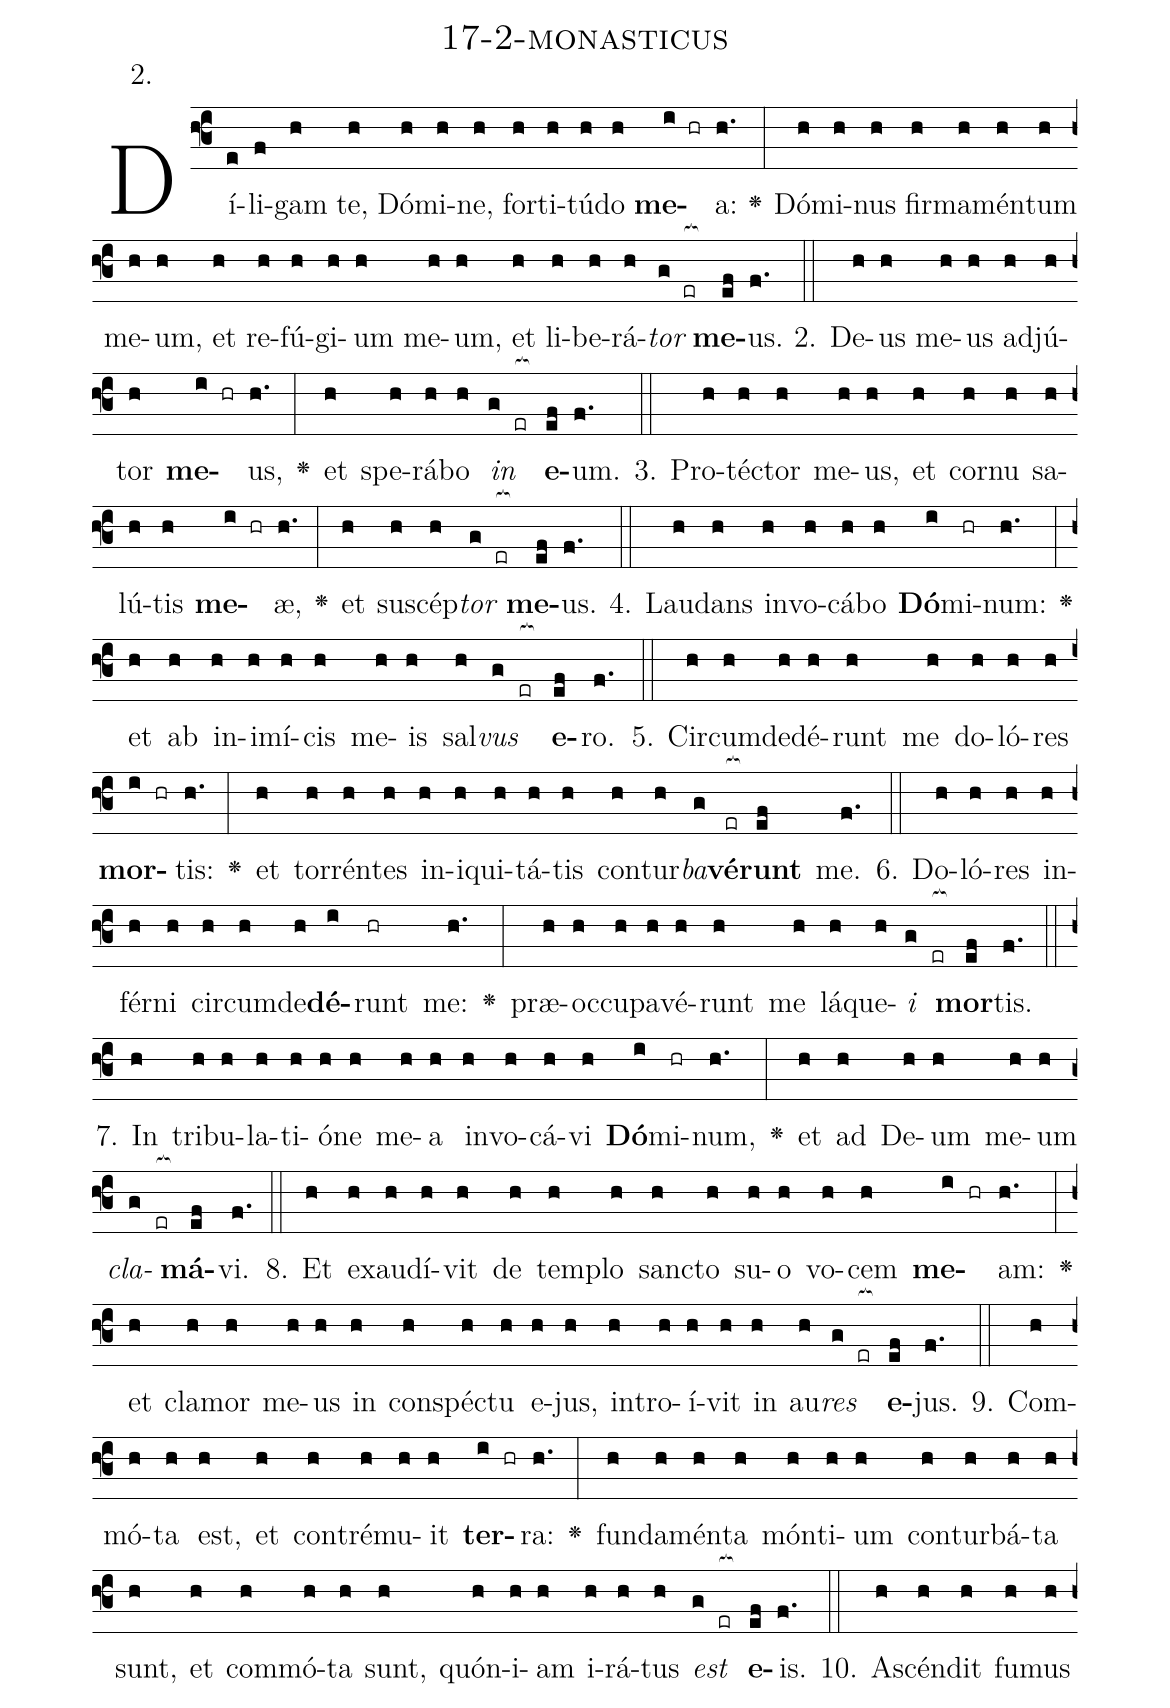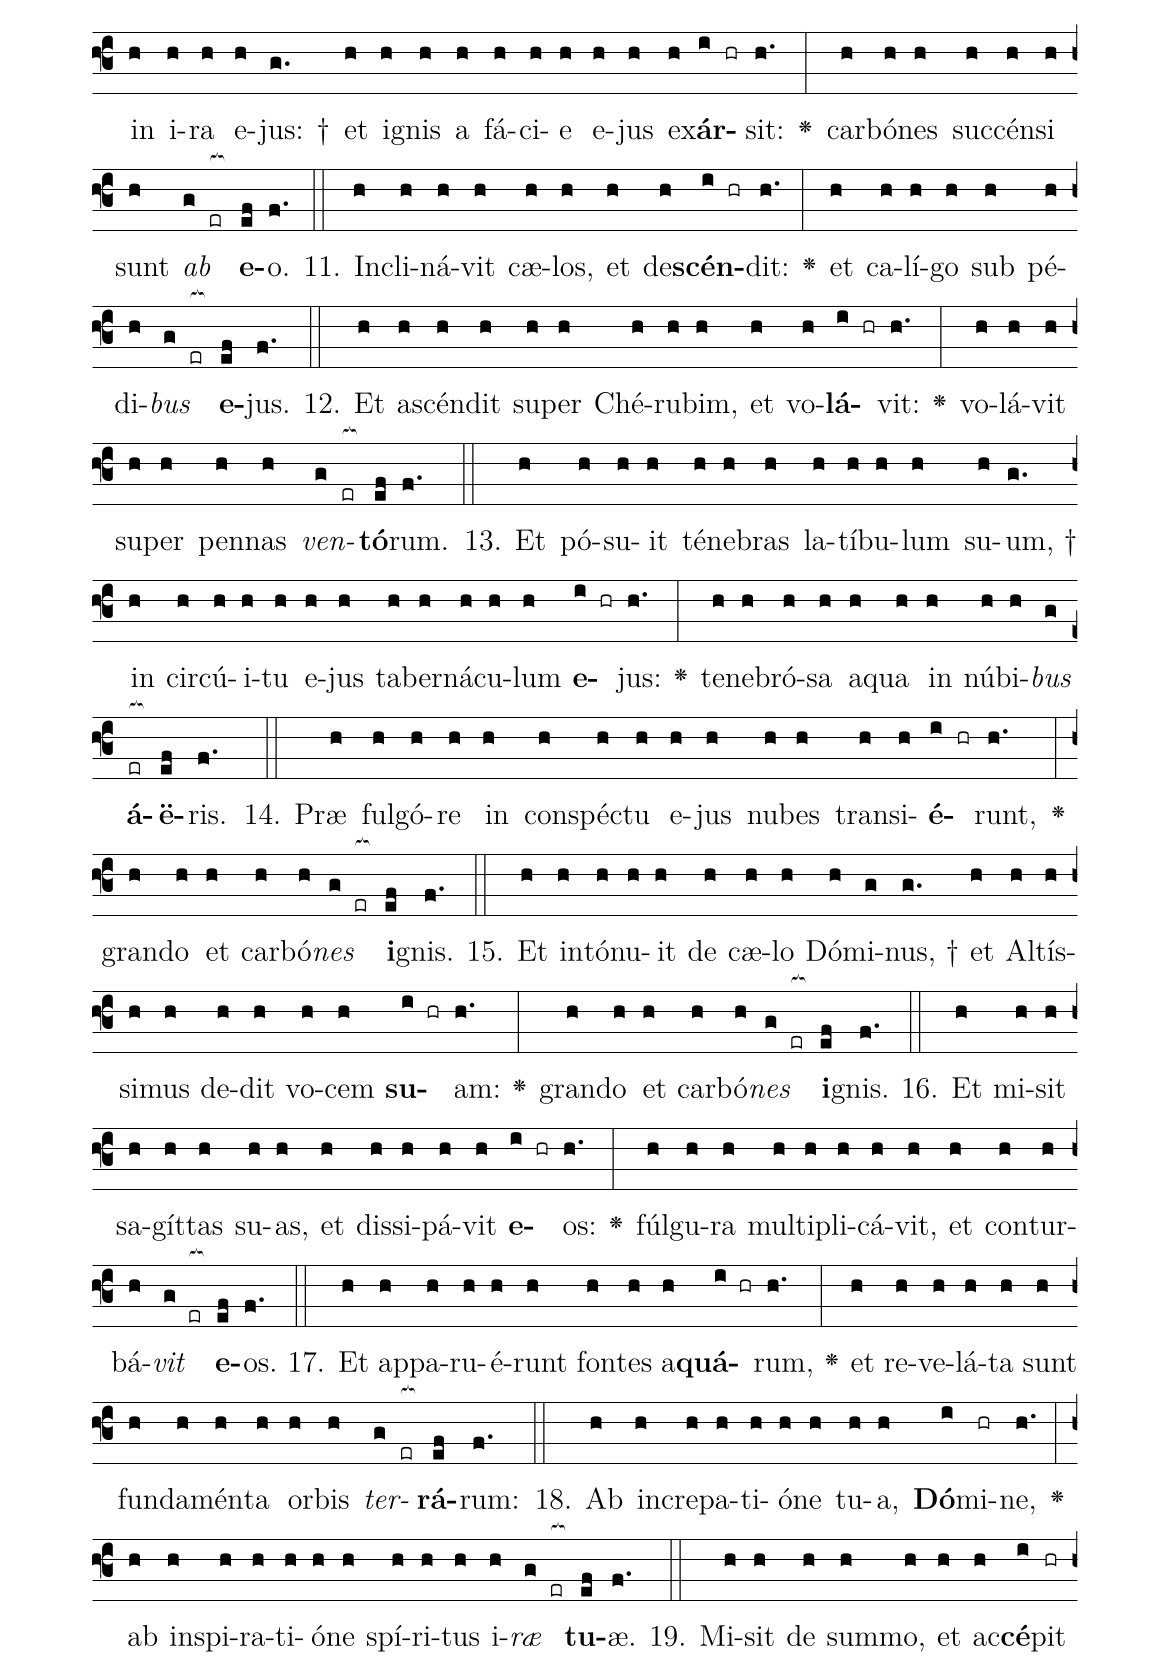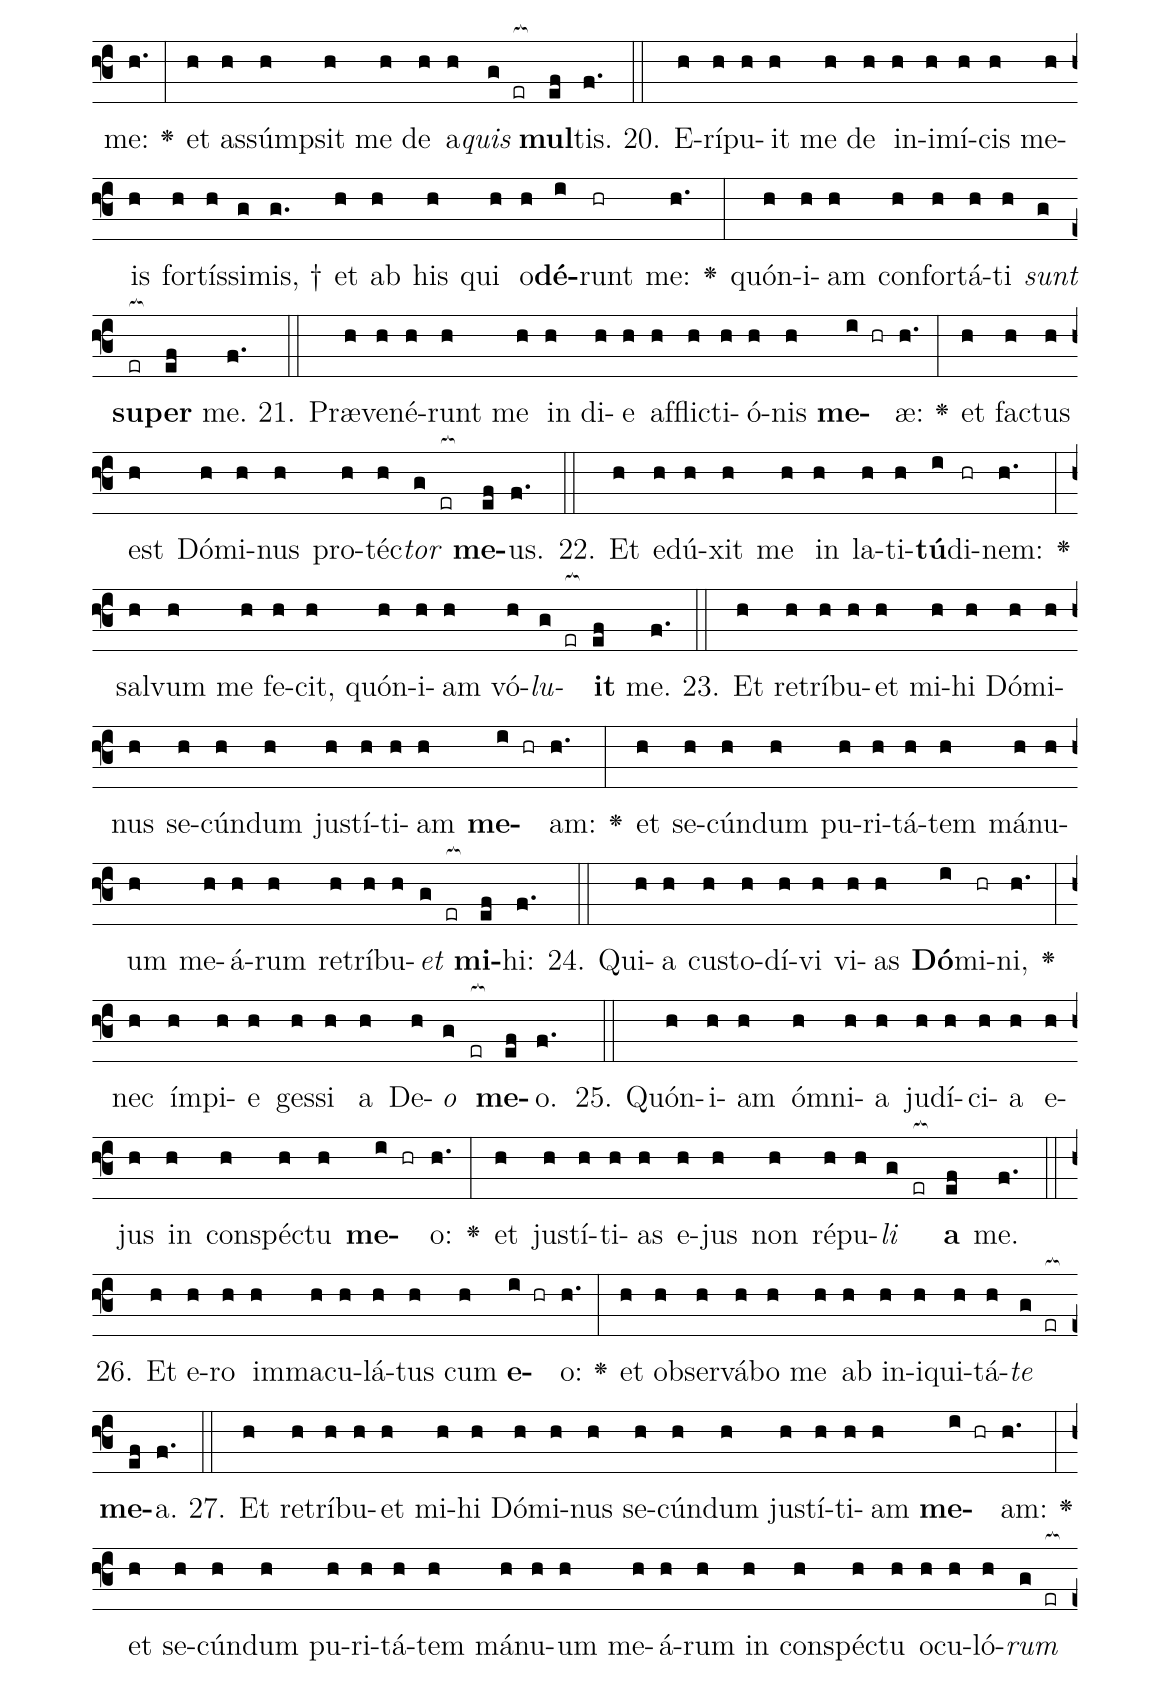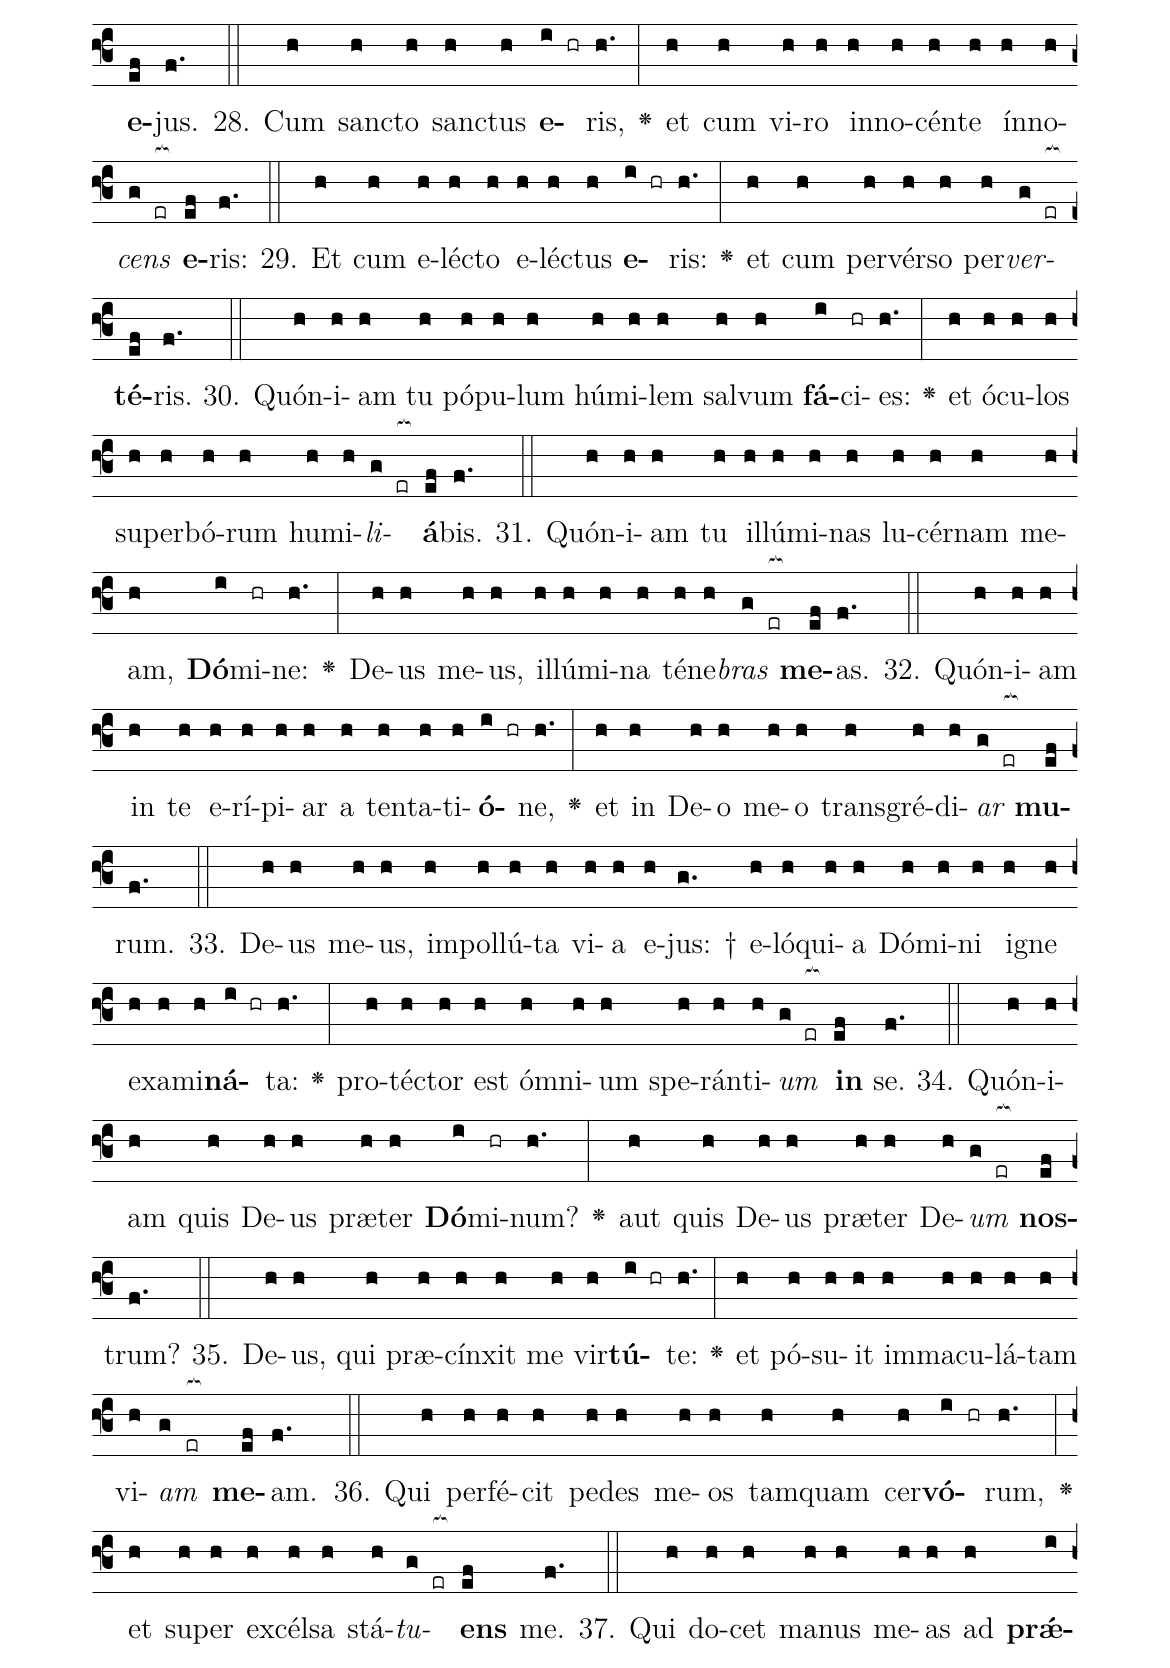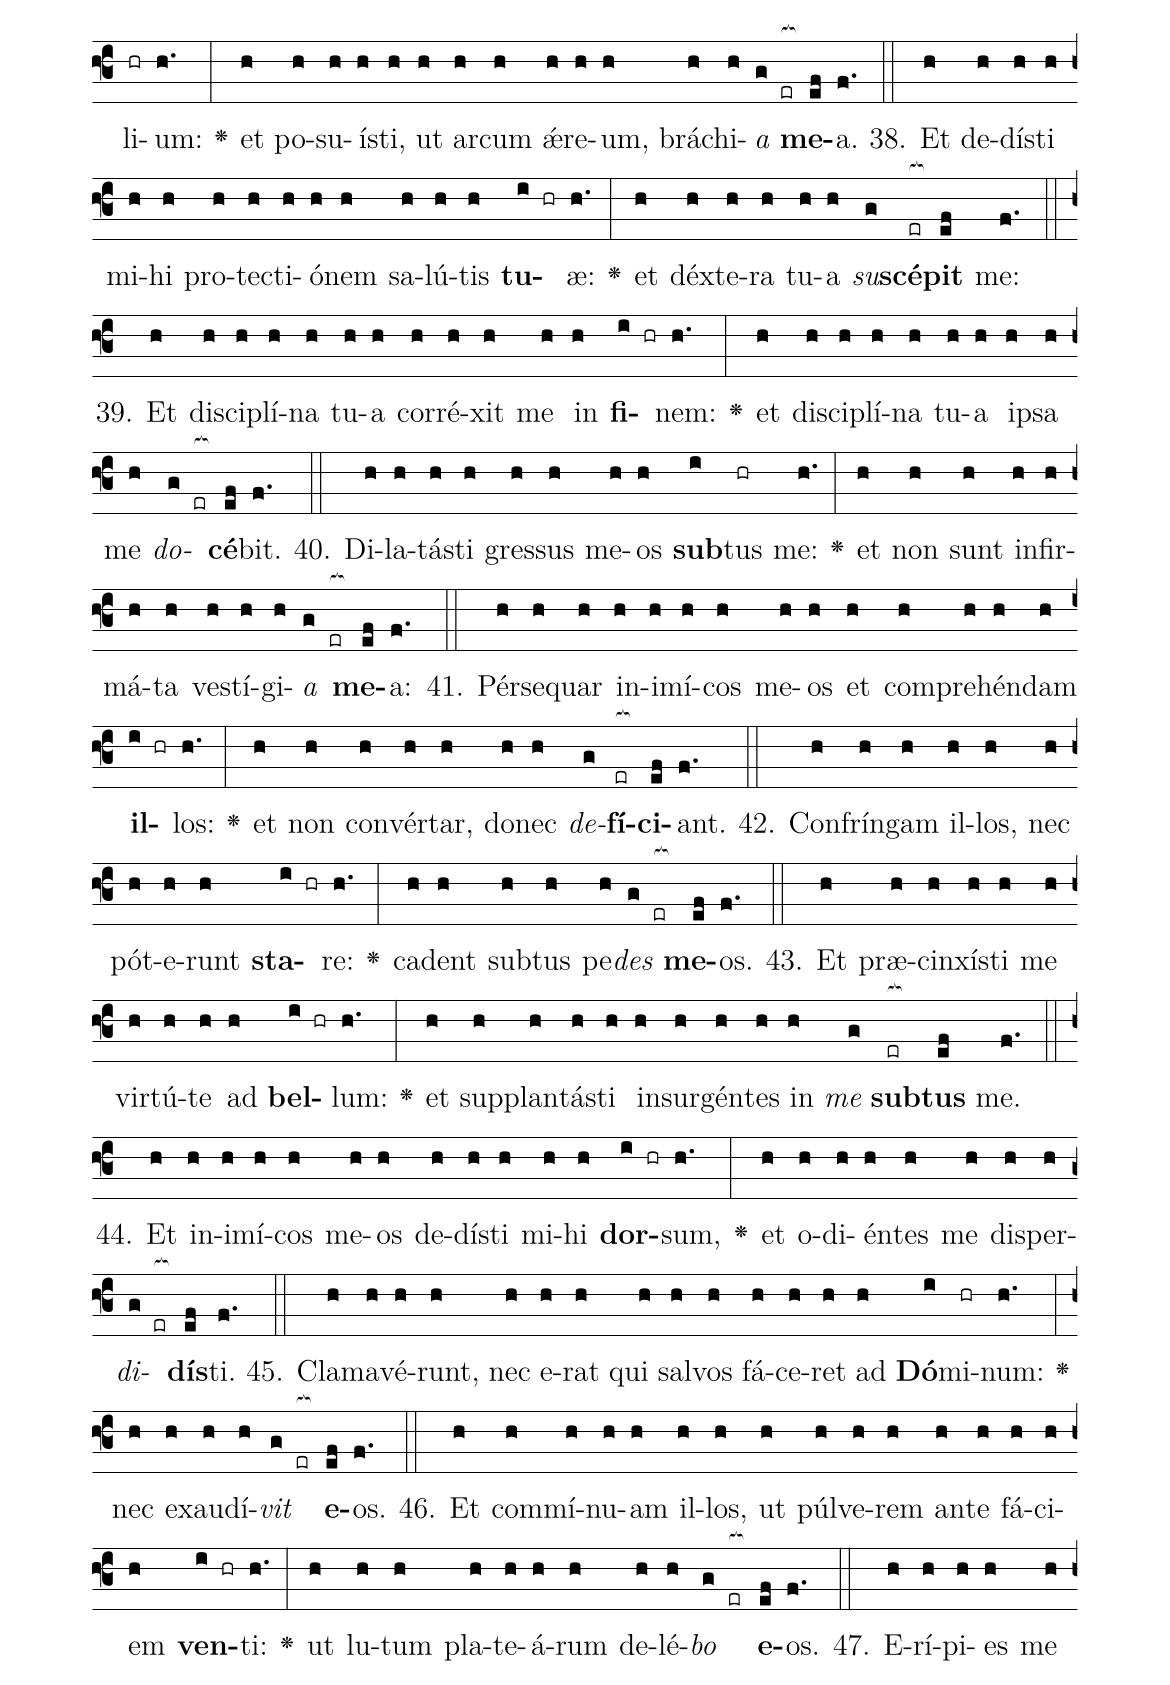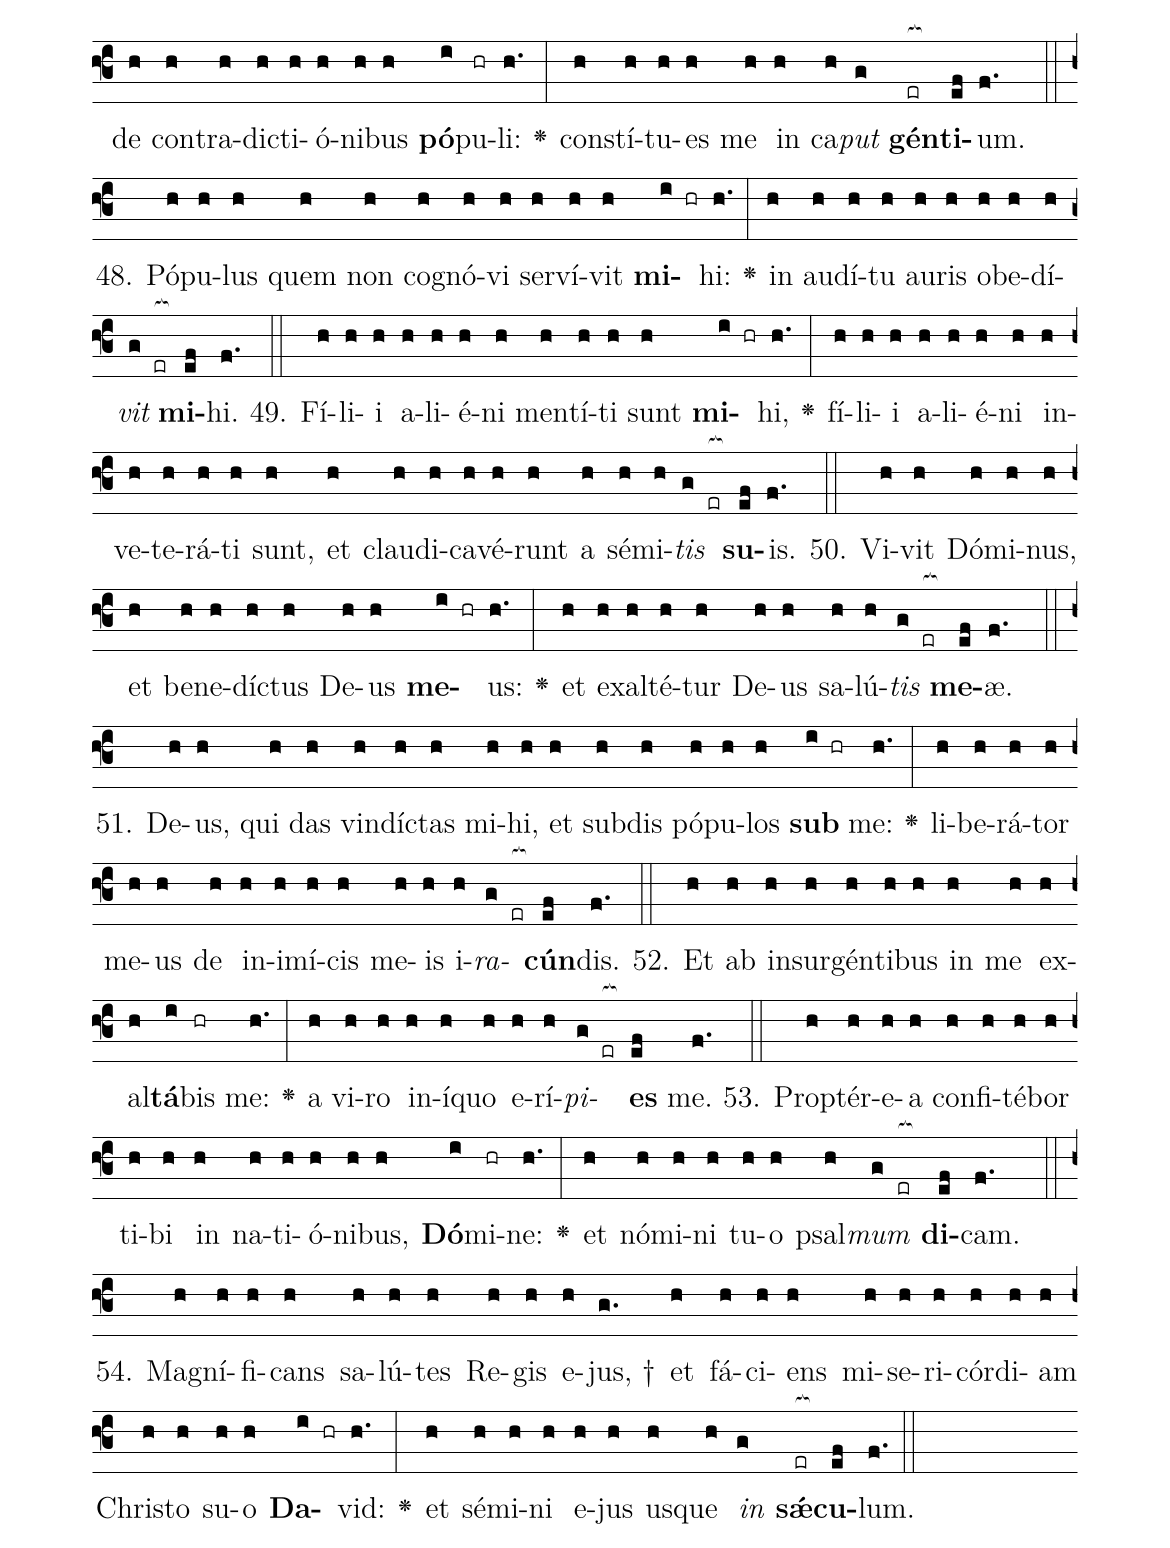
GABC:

name: 17-2-monasticus;
annotation: 2.;
%%
(f3)Dí(e)li(f)gam(h) te,(h) Dó(h)mi(h)ne,(h) for(h)ti(h)tú(h)do(h) <b>me</b>(i hr)a:(h.) <v>\greheightstar</v>(:) Dó(h)mi(h)nus(h) fir(h)ma(h)mén(h)tum(h) me(h)um,(h) et(h) re(h)fú(h)gi(h)um(h) me(h)um,(h) et(h) li(h)be(h)rá(h)<i>tor</i>(g er[ocb:1{]) <b>me</b>(ef[ocb:0}])us.(f.) (::)
2. De(h)us(h) me(h)us(h) ad(h)jú(h)tor(h) <b>me</b>(i hr)us,(h.) <v>\greheightstar</v>(:) et(h) spe(h)rá(h)bo(h) <i>in</i>(g er[ocb:1{]) <b>e</b>(ef[ocb:0}])um.(f.) (::)
3. Pro(h)téc(h)tor(h) me(h)us,(h) et(h) cor(h)nu(h) sa(h)lú(h)tis(h) <b>me</b>(i hr)æ,(h.) <v>\greheightstar</v>(:) et(h) su(h)scép(h)<i>tor</i>(g er[ocb:1{]) <b>me</b>(ef[ocb:0}])us.(f.) (::)
4. Lau(h)dans(h) in(h)vo(h)cá(h)bo(h) <b>Dó</b>(i)mi(hr)num:(h.) <v>\greheightstar</v>(:) et(h) ab(h) in(h)i(h)mí(h)cis(h) me(h)is(h) sal(h)<i>vus</i>(g er[ocb:1{]) <b>e</b>(ef[ocb:0}])ro.(f.) (::)
5. Cir(h)cum(h)de(h)dé(h)runt(h) me(h) do(h)ló(h)res(h) <b>mor</b>(i hr)tis:(h.) <v>\greheightstar</v>(:) et(h) tor(h)rén(h)tes(h) in(h)i(h)qui(h)tá(h)tis(h) con(h)tur(h)<i>ba</i>(g)<b>vé</b>(er[ocb:1{])<b>runt</b>(ef[ocb:0}]) me.(f.) (::)
6. Do(h)ló(h)res(h) in(h)fér(h)ni(h) cir(h)cum(h)de(h)<b>dé</b>(i)runt(hr) me:(h.) <v>\greheightstar</v>(:) præ(h)oc(h)cu(h)pa(h)vé(h)runt(h) me(h) lá(h)que(h)<i>i</i>(g er[ocb:1{]) <b>mor</b>(ef[ocb:0}])tis.(f.) (::)
7. In(h) tri(h)bu(h)la(h)ti(h)ó(h)ne(h) me(h)a(h) in(h)vo(h)cá(h)vi(h) <b>Dó</b>(i)mi(hr)num,(h.) <v>\greheightstar</v>(:) et(h) ad(h) De(h)um(h) me(h)um(h) <i>cla</i>(g er[ocb:1{])<b>má</b>(ef[ocb:0}])vi.(f.) (::)
8. Et(h) ex(h)au(h)dí(h)vit(h) de(h) tem(h)plo(h) sanc(h)to(h) su(h)o(h) vo(h)cem(h) <b>me</b>(i hr)am:(h.) <v>\greheightstar</v>(:) et(h) cla(h)mor(h) me(h)us(h) in(h) con(h)spéc(h)tu(h) e(h)jus,(h) in(h)tro(h)í(h)vit(h) in(h) au(h)<i>res</i>(g er[ocb:1{]) <b>e</b>(ef[ocb:0}])jus.(f.) (::)
9. Com(h)mó(h)ta(h) est,(h) et(h) con(h)tré(h)mu(h)it(h) <b>ter</b>(i hr)ra:(h.) <v>\greheightstar</v>(:) fun(h)da(h)mén(h)ta(h) món(h)ti(h)um(h) con(h)tur(h)bá(h)ta(h) sunt,(h) et(h) com(h)mó(h)ta(h) sunt,(h) quón(h)i(h)am(h) i(h)rá(h)tus(h) <i>est</i>(g er[ocb:1{]) <b>e</b>(ef[ocb:0}])is.(f.) (::)
10. A(h)scén(h)dit(h) fu(h)mus(h) in(h) i(h)ra(h) e(h)jus: †(g.) et(h) i(h)gnis(h) a(h) fá(h)ci(h)e(h) e(h)jus(h) ex(h)<b>ár</b>(i hr)sit:(h.) <v>\greheightstar</v>(:) car(h)bó(h)nes(h) suc(h)cén(h)si(h) sunt(h) <i>ab</i>(g er[ocb:1{]) <b>e</b>(ef[ocb:0}])o.(f.) (::)
11. In(h)cli(h)ná(h)vit(h) cæ(h)los,(h) et(h) de(h)<b>scén</b>(i hr)dit:(h.) <v>\greheightstar</v>(:) et(h) ca(h)lí(h)go(h) sub(h) pé(h)di(h)<i>bus</i>(g er[ocb:1{]) <b>e</b>(ef[ocb:0}])jus.(f.) (::)
12. Et(h) a(h)scén(h)dit(h) su(h)per(h) Ché(h)ru(h)bim,(h) et(h) vo(h)<b>lá</b>(i hr)vit:(h.) <v>\greheightstar</v>(:) vo(h)lá(h)vit(h) su(h)per(h) pen(h)nas(h) <i>ven</i>(g er[ocb:1{])<b>tó</b>(ef[ocb:0}])rum.(f.) (::)
13. Et(h) pó(h)su(h)it(h) té(h)ne(h)bras(h) la(h)tí(h)bu(h)lum(h) su(h)um, †(g.) in(h) cir(h)cú(h)i(h)tu(h) e(h)jus(h) ta(h)ber(h)ná(h)cu(h)lum(h) <b>e</b>(i hr)jus:(h.) <v>\greheightstar</v>(:) te(h)ne(h)bró(h)sa(h) a(h)qua(h) in(h) nú(h)bi(h)<i>bus</i>(g) <b>á</b>(er[ocb:1{])<b>ë</b>(ef[ocb:0}])ris.(f.) (::)
14. Præ(h) ful(h)gó(h)re(h) in(h) con(h)spéc(h)tu(h) e(h)jus(h) nu(h)bes(h) trans(h)i(h)<b>é</b>(i hr)runt,(h.) <v>\greheightstar</v>(:) gran(h)do(h) et(h) car(h)bó(h)<i>nes</i>(g er[ocb:1{]) <b>i</b>(ef[ocb:0}])gnis.(f.) (::)
15. Et(h) in(h)tó(h)nu(h)it(h) de(h) cæ(h)lo(h) Dó(h)mi(g)nus, †(g.) et(h) Al(h)tís(h)si(h)mus(h) de(h)dit(h) vo(h)cem(h) <b>su</b>(i hr)am:(h.) <v>\greheightstar</v>(:) gran(h)do(h) et(h) car(h)bó(h)<i>nes</i>(g er[ocb:1{]) <b>i</b>(ef[ocb:0}])gnis.(f.) (::)
16. Et(h) mi(h)sit(h) sa(h)gít(h)tas(h) su(h)as,(h) et(h) dis(h)si(h)pá(h)vit(h) <b>e</b>(i hr)os:(h.) <v>\greheightstar</v>(:) fúl(h)gu(h)ra(h) mul(h)ti(h)pli(h)cá(h)vit,(h) et(h) con(h)tur(h)bá(h)<i>vit</i>(g er[ocb:1{]) <b>e</b>(ef[ocb:0}])os.(f.) (::)
17. Et(h) ap(h)pa(h)ru(h)é(h)runt(h) fon(h)tes(h) a(h)<b>quá</b>(i hr)rum,(h.) <v>\greheightstar</v>(:) et(h) re(h)ve(h)lá(h)ta(h) sunt(h) fun(h)da(h)mén(h)ta(h) or(h)bis(h) <i>ter</i>(g er[ocb:1{])<b>rá</b>(ef[ocb:0}])rum:(f.) (::)
18. Ab(h) in(h)cre(h)pa(h)ti(h)ó(h)ne(h) tu(h)a,(h) <b>Dó</b>(i)mi(hr)ne,(h.) <v>\greheightstar</v>(:) ab(h) in(h)spi(h)ra(h)ti(h)ó(h)ne(h) spí(h)ri(h)tus(h) i(h)<i>ræ</i>(g er[ocb:1{]) <b>tu</b>(ef[ocb:0}])æ.(f.) (::)
19. Mi(h)sit(h) de(h) sum(h)mo,(h) et(h) ac(h)<b>cé</b>(i)pit(hr) me:(h.) <v>\greheightstar</v>(:) et(h) as(h)súmp(h)sit(h) me(h) de(h) a(h)<i>quis</i>(g er[ocb:1{]) <b>mul</b>(ef[ocb:0}])tis.(f.) (::)
20. E(h)rí(h)pu(h)it(h) me(h) de(h) in(h)i(h)mí(h)cis(h) me(h)is(h) for(h)tís(h)si(g)mis, †(g.) et(h) ab(h) his(h) qui(h) o(h)<b>dé</b>(i)runt(hr) me:(h.) <v>\greheightstar</v>(:) quón(h)i(h)am(h) con(h)for(h)tá(h)ti(h) <i>sunt</i>(g) <b>su</b>(er[ocb:1{])<b>per</b>(ef[ocb:0}]) me.(f.) (::)
21. Præ(h)ve(h)né(h)runt(h) me(h) in(h) di(h)e(h) af(h)flic(h)ti(h)ó(h)nis(h) <b>me</b>(i hr)æ:(h.) <v>\greheightstar</v>(:) et(h) fac(h)tus(h) est(h) Dó(h)mi(h)nus(h) pro(h)téc(h)<i>tor</i>(g er[ocb:1{]) <b>me</b>(ef[ocb:0}])us.(f.) (::)
22. Et(h) e(h)dú(h)xit(h) me(h) in(h) la(h)ti(h)<b>tú</b>(i)di(hr)nem:(h.) <v>\greheightstar</v>(:) sal(h)vum(h) me(h) fe(h)cit,(h) quón(h)i(h)am(h) vó(h)<i>lu</i>(g er[ocb:1{])<b>it</b>(ef[ocb:0}]) me.(f.) (::)
23. Et(h) re(h)trí(h)bu(h)et(h) mi(h)hi(h) Dó(h)mi(h)nus(h) se(h)cún(h)dum(h) jus(h)tí(h)ti(h)am(h) <b>me</b>(i hr)am:(h.) <v>\greheightstar</v>(:) et(h) se(h)cún(h)dum(h) pu(h)ri(h)tá(h)tem(h) má(h)nu(h)um(h) me(h)á(h)rum(h) re(h)trí(h)bu(h)<i>et</i>(g er[ocb:1{]) <b>mi</b>(ef[ocb:0}])hi:(f.) (::)
24. Qui(h)a(h) cus(h)to(h)dí(h)vi(h) vi(h)as(h) <b>Dó</b>(i)mi(hr)ni,(h.) <v>\greheightstar</v>(:) nec(h) ím(h)pi(h)e(h) ges(h)si(h) a(h) De(h)<i>o</i>(g er[ocb:1{]) <b>me</b>(ef[ocb:0}])o.(f.) (::)
25. Quón(h)i(h)am(h) óm(h)ni(h)a(h) ju(h)dí(h)ci(h)a(h) e(h)jus(h) in(h) con(h)spéc(h)tu(h) <b>me</b>(i hr)o:(h.) <v>\greheightstar</v>(:) et(h) jus(h)tí(h)ti(h)as(h) e(h)jus(h) non(h) ré(h)pu(h)<i>li</i>(g er[ocb:1{]) <b>a</b>(ef[ocb:0}]) me.(f.) (::)
26. Et(h) e(h)ro(h) im(h)ma(h)cu(h)lá(h)tus(h) cum(h) <b>e</b>(i hr)o:(h.) <v>\greheightstar</v>(:) et(h) ob(h)ser(h)vá(h)bo(h) me(h) ab(h) in(h)i(h)qui(h)tá(h)<i>te</i>(g er[ocb:1{]) <b>me</b>(ef[ocb:0}])a.(f.) (::)
27. Et(h) re(h)trí(h)bu(h)et(h) mi(h)hi(h) Dó(h)mi(h)nus(h) se(h)cún(h)dum(h) jus(h)tí(h)ti(h)am(h) <b>me</b>(i hr)am:(h.) <v>\greheightstar</v>(:) et(h) se(h)cún(h)dum(h) pu(h)ri(h)tá(h)tem(h) má(h)nu(h)um(h) me(h)á(h)rum(h) in(h) con(h)spéc(h)tu(h) o(h)cu(h)ló(h)<i>rum</i>(g er[ocb:1{]) <b>e</b>(ef[ocb:0}])jus.(f.) (::)
28. Cum(h) sanc(h)to(h) sanc(h)tus(h) <b>e</b>(i hr)ris,(h.) <v>\greheightstar</v>(:) et(h) cum(h) vi(h)ro(h) in(h)no(h)cén(h)te(h) ín(h)no(h)<i>cens</i>(g er[ocb:1{]) <b>e</b>(ef[ocb:0}])ris:(f.) (::)
29. Et(h) cum(h) e(h)léc(h)to(h) e(h)léc(h)tus(h) <b>e</b>(i hr)ris:(h.) <v>\greheightstar</v>(:) et(h) cum(h) per(h)vér(h)so(h) per(h)<i>ver</i>(g er[ocb:1{])<b>té</b>(ef[ocb:0}])ris.(f.) (::)
30. Quón(h)i(h)am(h) tu(h) pó(h)pu(h)lum(h) hú(h)mi(h)lem(h) sal(h)vum(h) <b>fá</b>(i)ci(hr)es:(h.) <v>\greheightstar</v>(:) et(h) ó(h)cu(h)los(h) su(h)per(h)bó(h)rum(h) hu(h)mi(h)<i>li</i>(g er[ocb:1{])<b>á</b>(ef[ocb:0}])bis.(f.) (::)
31. Quón(h)i(h)am(h) tu(h) il(h)lú(h)mi(h)nas(h) lu(h)cér(h)nam(h) me(h)am,(h) <b>Dó</b>(i)mi(hr)ne:(h.) <v>\greheightstar</v>(:) De(h)us(h) me(h)us,(h) il(h)lú(h)mi(h)na(h) té(h)ne(h)<i>bras</i>(g er[ocb:1{]) <b>me</b>(ef[ocb:0}])as.(f.) (::)
32. Quón(h)i(h)am(h) in(h) te(h) e(h)rí(h)pi(h)ar(h) a(h) ten(h)ta(h)ti(h)<b>ó</b>(i hr)ne,(h.) <v>\greheightstar</v>(:) et(h) in(h) De(h)o(h) me(h)o(h) trans(h)gré(h)di(h)<i>ar</i>(g er[ocb:1{]) <b>mu</b>(ef[ocb:0}])rum.(f.) (::)
33. De(h)us(h) me(h)us,(h) im(h)pol(h)lú(h)ta(h) vi(h)a(h) e(h)jus: †(g.) e(h)ló(h)qui(h)a(h) Dó(h)mi(h)ni(h) i(h)gne(h) ex(h)a(h)mi(h)<b>ná</b>(i hr)ta:(h.) <v>\greheightstar</v>(:) pro(h)téc(h)tor(h) est(h) óm(h)ni(h)um(h) spe(h)rán(h)ti(h)<i>um</i>(g er[ocb:1{]) <b>in</b>(ef[ocb:0}]) se.(f.) (::)
34. Quón(h)i(h)am(h) quis(h) De(h)us(h) præ(h)ter(h) <b>Dó</b>(i)mi(hr)num?(h.) <v>\greheightstar</v>(:) aut(h) quis(h) De(h)us(h) præ(h)ter(h) De(h)<i>um</i>(g er[ocb:1{]) <b>nos</b>(ef[ocb:0}])trum?(f.) (::)
35. De(h)us,(h) qui(h) præ(h)cín(h)xit(h) me(h) vir(h)<b>tú</b>(i hr)te:(h.) <v>\greheightstar</v>(:) et(h) pó(h)su(h)it(h) im(h)ma(h)cu(h)lá(h)tam(h) vi(h)<i>am</i>(g er[ocb:1{]) <b>me</b>(ef[ocb:0}])am.(f.) (::)
36. Qui(h) per(h)fé(h)cit(h) pe(h)des(h) me(h)os(h) tam(h)quam(h) cer(h)<b>vó</b>(i hr)rum,(h.) <v>\greheightstar</v>(:) et(h) su(h)per(h) ex(h)cél(h)sa(h) stá(h)<i>tu</i>(g er[ocb:1{])<b>ens</b>(ef[ocb:0}]) me.(f.) (::)
37. Qui(h) do(h)cet(h) ma(h)nus(h) me(h)as(h) ad(h) <b>prǽ</b>(i)li(hr)um:(h.) <v>\greheightstar</v>(:) et(h) po(h)su(h)ís(h)ti,(h) ut(h) ar(h)cum(h) ǽ(h)re(h)um,(h) brá(h)chi(h)<i>a</i>(g er[ocb:1{]) <b>me</b>(ef[ocb:0}])a.(f.) (::)
38. Et(h) de(h)dís(h)ti(h) mi(h)hi(h) pro(h)tec(h)ti(h)ó(h)nem(h) sa(h)lú(h)tis(h) <b>tu</b>(i hr)æ:(h.) <v>\greheightstar</v>(:) et(h) déx(h)te(h)ra(h) tu(h)a(h) <i>su</i>(g)<b>scé</b>(er[ocb:1{])<b>pit</b>(ef[ocb:0}]) me:(f.) (::)
39. Et(h) di(h)sci(h)plí(h)na(h) tu(h)a(h) cor(h)ré(h)xit(h) me(h) in(h) <b>fi</b>(i hr)nem:(h.) <v>\greheightstar</v>(:) et(h) di(h)sci(h)plí(h)na(h) tu(h)a(h) ip(h)sa(h) me(h) <i>do</i>(g er[ocb:1{])<b>cé</b>(ef[ocb:0}])bit.(f.) (::)
40. Di(h)la(h)tás(h)ti(h) gres(h)sus(h) me(h)os(h) <b>sub</b>(i)tus(hr) me:(h.) <v>\greheightstar</v>(:) et(h) non(h) sunt(h) in(h)fir(h)má(h)ta(h) ves(h)tí(h)gi(h)<i>a</i>(g er[ocb:1{]) <b>me</b>(ef[ocb:0}])a:(f.) (::)
41. Pér(h)se(h)quar(h) in(h)i(h)mí(h)cos(h) me(h)os(h) et(h) com(h)pre(h)hén(h)dam(h) <b>il</b>(i hr)los:(h.) <v>\greheightstar</v>(:) et(h) non(h) con(h)vér(h)tar,(h) do(h)nec(h) <i>de</i>(g)<b>fí</b>(er[ocb:1{])<b>ci</b>(ef[ocb:0}])ant.(f.) (::)
42. Con(h)frín(h)gam(h) il(h)los,(h) nec(h) pót(h)e(h)runt(h) <b>sta</b>(i hr)re:(h.) <v>\greheightstar</v>(:) ca(h)dent(h) sub(h)tus(h) pe(h)<i>des</i>(g er[ocb:1{]) <b>me</b>(ef[ocb:0}])os.(f.) (::)
43. Et(h) præ(h)cin(h)xís(h)ti(h) me(h) vir(h)tú(h)te(h) ad(h) <b>bel</b>(i hr)lum:(h.) <v>\greheightstar</v>(:) et(h) sup(h)plan(h)tás(h)ti(h) in(h)sur(h)gén(h)tes(h) in(h) <i>me</i>(g) <b>sub</b>(er[ocb:1{])<b>tus</b>(ef[ocb:0}]) me.(f.) (::)
44. Et(h) in(h)i(h)mí(h)cos(h) me(h)os(h) de(h)dís(h)ti(h) mi(h)hi(h) <b>dor</b>(i hr)sum,(h.) <v>\greheightstar</v>(:) et(h) o(h)di(h)én(h)tes(h) me(h) dis(h)per(h)<i>di</i>(g er[ocb:1{])<b>dís</b>(ef[ocb:0}])ti.(f.) (::)
45. Cla(h)ma(h)vé(h)runt,(h) nec(h) e(h)rat(h) qui(h) sal(h)vos(h) fá(h)ce(h)ret(h) ad(h) <b>Dó</b>(i)mi(hr)num:(h.) <v>\greheightstar</v>(:) nec(h) ex(h)au(h)dí(h)<i>vit</i>(g er[ocb:1{]) <b>e</b>(ef[ocb:0}])os.(f.) (::)
46. Et(h) com(h)mí(h)nu(h)am(h) il(h)los,(h) ut(h) púl(h)ve(h)rem(h) an(h)te(h) fá(h)ci(h)em(h) <b>ven</b>(i hr)ti:(h.) <v>\greheightstar</v>(:) ut(h) lu(h)tum(h) pla(h)te(h)á(h)rum(h) de(h)lé(h)<i>bo</i>(g er[ocb:1{]) <b>e</b>(ef[ocb:0}])os.(f.) (::)
47. E(h)rí(h)pi(h)es(h) me(h) de(h) con(h)tra(h)dic(h)ti(h)ó(h)ni(h)bus(h) <b>pó</b>(i)pu(hr)li:(h.) <v>\greheightstar</v>(:) con(h)stí(h)tu(h)es(h) me(h) in(h) ca(h)<i>put</i>(g) <b>gén</b>(er[ocb:1{])<b>ti</b>(ef[ocb:0}])um.(f.) (::)
48. Pó(h)pu(h)lus(h) quem(h) non(h) co(h)gnó(h)vi(h) ser(h)ví(h)vit(h) <b>mi</b>(i hr)hi:(h.) <v>\greheightstar</v>(:) in(h) au(h)dí(h)tu(h) au(h)ris(h) ob(h)e(h)dí(h)<i>vit</i>(g er[ocb:1{]) <b>mi</b>(ef[ocb:0}])hi.(f.) (::)
49. Fí(h)li(h)i(h) a(h)li(h)é(h)ni(h) men(h)tí(h)ti(h) sunt(h) <b>mi</b>(i hr)hi,(h.) <v>\greheightstar</v>(:) fí(h)li(h)i(h) a(h)li(h)é(h)ni(h) in(h)ve(h)te(h)rá(h)ti(h) sunt,(h) et(h) clau(h)di(h)ca(h)vé(h)runt(h) a(h) sé(h)mi(h)<i>tis</i>(g er[ocb:1{]) <b>su</b>(ef[ocb:0}])is.(f.) (::)
50. Vi(h)vit(h) Dó(h)mi(h)nus,(h) et(h) be(h)ne(h)díc(h)tus(h) De(h)us(h) <b>me</b>(i hr)us:(h.) <v>\greheightstar</v>(:) et(h) ex(h)al(h)té(h)tur(h) De(h)us(h) sa(h)lú(h)<i>tis</i>(g er[ocb:1{]) <b>me</b>(ef[ocb:0}])æ.(f.) (::)
51. De(h)us,(h) qui(h) das(h) vin(h)díc(h)tas(h) mi(h)hi,(h) et(h) sub(h)dis(h) pó(h)pu(h)los(h) <b>sub</b>(i hr) me:(h.) <v>\greheightstar</v>(:) li(h)be(h)rá(h)tor(h) me(h)us(h) de(h) in(h)i(h)mí(h)cis(h) me(h)is(h) i(h)<i>ra</i>(g er[ocb:1{])<b>cún</b>(ef[ocb:0}])dis.(f.) (::)
52. Et(h) ab(h) in(h)sur(h)gén(h)ti(h)bus(h) in(h) me(h) ex(h)al(h)<b>tá</b>(i)bis(hr) me:(h.) <v>\greheightstar</v>(:) a(h) vi(h)ro(h) in(h)í(h)quo(h) e(h)rí(h)<i>pi</i>(g er[ocb:1{])<b>es</b>(ef[ocb:0}]) me.(f.) (::)
53. Prop(h)tér(h)e(h)a(h) con(h)fi(h)té(h)bor(h) ti(h)bi(h) in(h) na(h)ti(h)ó(h)ni(h)bus,(h) <b>Dó</b>(i)mi(hr)ne:(h.) <v>\greheightstar</v>(:) et(h) nó(h)mi(h)ni(h) tu(h)o(h) psal(h)<i>mum</i>(g er[ocb:1{]) <b>di</b>(ef[ocb:0}])cam.(f.) (::)
54. Ma(h)gní(h)fi(h)cans(h) sa(h)lú(h)tes(h) Re(h)gis(h) e(h)jus, †(g.) et(h) fá(h)ci(h)ens(h) mi(h)se(h)ri(h)cór(h)di(h)am(h) Chris(h)to(h) su(h)o(h) <b>Da</b>(i hr)vid:(h.) <v>\greheightstar</v>(:) et(h) sé(h)mi(h)ni(h) e(h)jus(h) us(h)que(h) <i>in</i>(g) <b>sǽ</b>(er[ocb:1{])<b>cu</b>(ef[ocb:0}])lum.(f.) (::)
